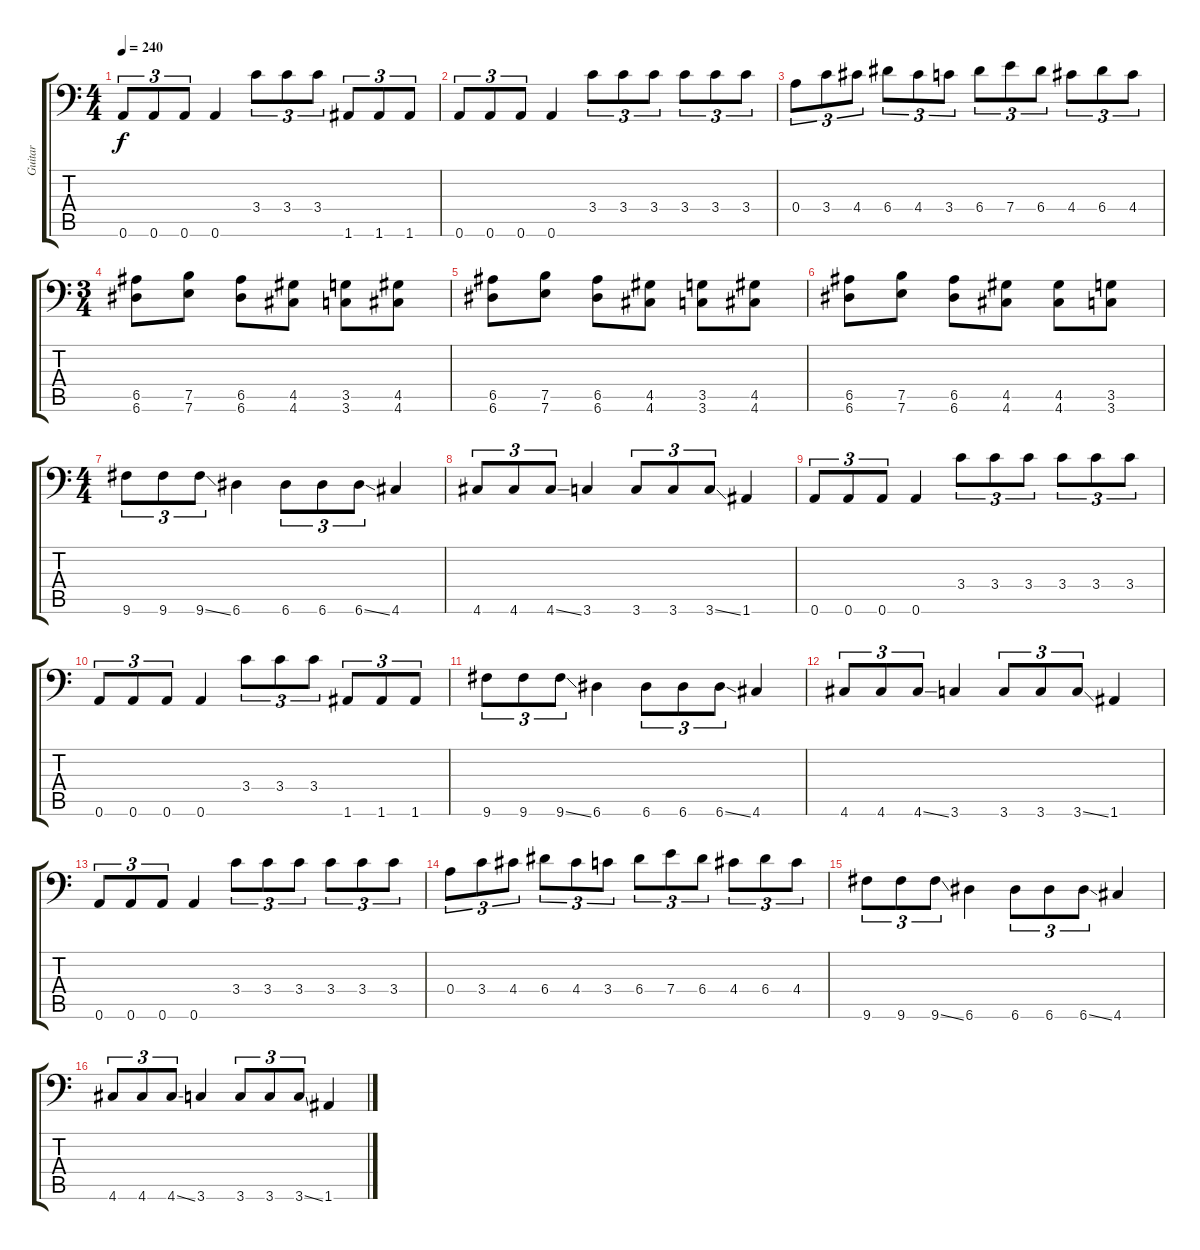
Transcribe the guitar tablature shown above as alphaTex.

\track ("Guitar" "Guitar") {instrument distortionguitar}
\staff {score tabs}
\tuning (B3 Gb3 D3 A2 E2 A1) {hide}
\ts (4 4)
\tempo 240
\clef f4
\ks c
0.6.8{tu (3 2) dy f} 0.6.8{tu (3 2)} 0.6.8{tu (3 2)} 0.6.4 3.4.8{tu (3 2)} 3.4.8{tu (3 2)} 3.4.8{tu (3 2)} 1.6.8{tu (3 2)} 1.6.8{tu (3 2)} 1.6.8{tu (3 2)} |
0.6.8{tu (3 2)} 0.6.8{tu (3 2)} 0.6.8{tu (3 2)} 0.6.4 3.4.8{tu (3 2)} 3.4.8{tu (3 2)} 3.4.8{tu (3 2)} 3.4.8{tu (3 2)} 3.4.8{tu (3 2)} 3.4.8{tu (3 2)} |
0.4.8{tu (3 2)} 3.4.8{tu (3 2)} 4.4.8{tu (3 2)} 6.4.8{tu (3 2)} 4.4.8{tu (3 2)} 3.4.8{tu (3 2)} 6.4.8{tu (3 2)} 7.4.8{tu (3 2)} 6.4.8{tu (3 2)} 4.4.8{tu (3 2)} 6.4.8{tu (3 2)} 4.4.8{tu (3 2)} |
\ts (3 4)
(6.5 6.6).8 (7.5 7.6).8 (6.5 6.6).8 (4.5 4.6).8 (3.5 3.6).8 (4.5 4.6).8 |
(6.5 6.6).8 (7.5 7.6).8 (6.5 6.6).8 (4.5 4.6).8 (3.5 3.6).8 (4.5 4.6).8 |
(6.5 6.6).8 (7.5 7.6).8 (6.5 6.6).8 (4.5 4.6).8 (4.5 4.6).8 (3.5 3.6).8 |
\ts (4 4)
9.6.8{tu (3 2)} 9.6.8{tu (3 2)} 9.6{ss}.8{tu (3 2)} 6.6.4 6.6.8{tu (3 2)} 6.6.8{tu (3 2)} 6.6{ss}.8{tu (3 2)} 4.6.4 |
4.6.8{tu (3 2)} 4.6.8{tu (3 2)} 4.6{ss}.8{tu (3 2)} 3.6.4 3.6.8{tu (3 2)} 3.6.8{tu (3 2)} 3.6{ss}.8{tu (3 2)} 1.6.4 |
0.6.8{tu (3 2)} 0.6.8{tu (3 2)} 0.6.8{tu (3 2)} 0.6.4 3.4.8{tu (3 2)} 3.4.8{tu (3 2)} 3.4.8{tu (3 2)} 3.4.8{tu (3 2)} 3.4.8{tu (3 2)} 3.4.8{tu (3 2)} |
0.6.8{tu (3 2)} 0.6.8{tu (3 2)} 0.6.8{tu (3 2)} 0.6.4 3.4.8{tu (3 2)} 3.4.8{tu (3 2)} 3.4.8{tu (3 2)} 1.6.8{tu (3 2)} 1.6.8{tu (3 2)} 1.6.8{tu (3 2)} |
9.6.8{tu (3 2)} 9.6.8{tu (3 2)} 9.6{ss}.8{tu (3 2)} 6.6.4 6.6.8{tu (3 2)} 6.6.8{tu (3 2)} 6.6{ss}.8{tu (3 2)} 4.6.4 |
4.6.8{tu (3 2)} 4.6.8{tu (3 2)} 4.6{ss}.8{tu (3 2)} 3.6.4 3.6.8{tu (3 2)} 3.6.8{tu (3 2)} 3.6{ss}.8{tu (3 2)} 1.6.4 |
0.6.8{tu (3 2)} 0.6.8{tu (3 2)} 0.6.8{tu (3 2)} 0.6.4 3.4.8{tu (3 2)} 3.4.8{tu (3 2)} 3.4.8{tu (3 2)} 3.4.8{tu (3 2)} 3.4.8{tu (3 2)} 3.4.8{tu (3 2)} |
0.4.8{tu (3 2)} 3.4.8{tu (3 2)} 4.4.8{tu (3 2)} 6.4.8{tu (3 2)} 4.4.8{tu (3 2)} 3.4.8{tu (3 2)} 6.4.8{tu (3 2)} 7.4.8{tu (3 2)} 6.4.8{tu (3 2)} 4.4.8{tu (3 2)} 6.4.8{tu (3 2)} 4.4.8{tu (3 2)} |
9.6.8{tu (3 2)} 9.6.8{tu (3 2)} 9.6{ss}.8{tu (3 2)} 6.6.4 6.6.8{tu (3 2)} 6.6.8{tu (3 2)} 6.6{ss}.8{tu (3 2)} 4.6.4 |
4.6.8{tu (3 2)} 4.6.8{tu (3 2)} 4.6{ss}.8{tu (3 2)} 3.6.4 3.6.8{tu (3 2)} 3.6.8{tu (3 2)} 3.6{ss}.8{tu (3 2)} 1.6.4
